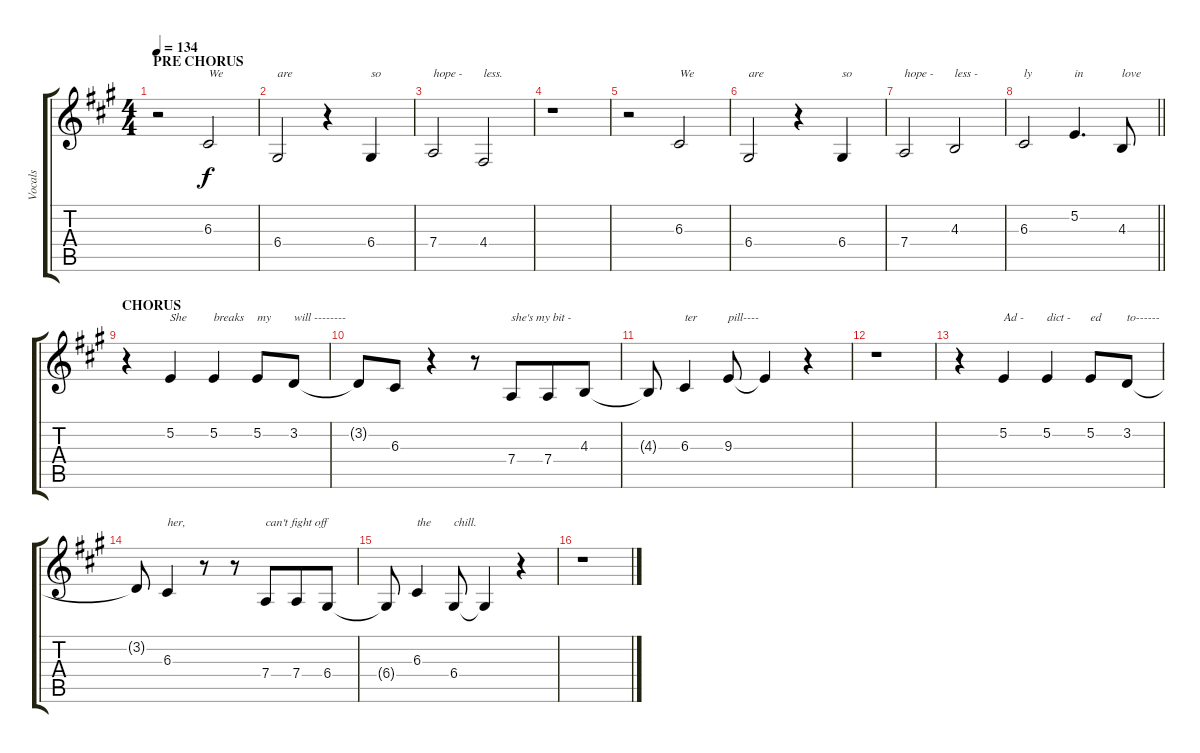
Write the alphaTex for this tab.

\track ("Vocals" "Vocals") {instrument tenorsax}
\staff {score tabs}
\tuning (E4 B3 G3 D3 A2 E2) {hide}
\ts (4 4)
\section ("" "PRE CHORUS")
\tempo 134
\clef g2
\ks a
r.2{dy f} 6.3.2{txt "We"} |
6.4.2{txt "are"} r.4 6.4.4{txt "so"} |
7.4.2{txt "hope - "} 4.4.2{txt "less."} |
r.1 |
r.2 6.3.2{txt "We"} |
6.4.2{txt "are"} r.4 6.4.4{txt "so"} |
7.4.2{txt "hope - "} 4.3.2{txt "less - "} |
\barLineRight lightlight
6.3.2{txt "ly"} 5.2.4{d txt "in"} 4.3.8{txt "love"} |
\section ("" "CHORUS")
r.4 5.2.4{txt "She"} 5.2.4{txt "breaks"} 5.2.8{txt "my"} 3.2.8{txt "will --------"} |
3.2{t}.8 6.3.8 r.4 r.8 7.4.8{txt "she's my bit -" beam merge} 7.4.8 4.3.8 |
4.3{t}.8 6.3.4{txt "ter"} 9.3.8{txt "pill----"} 9.3{t}.4 r.4 |
r.1 |
r.4 5.2.4{txt "Ad - "} 5.2.4{txt "dict -"} 5.2.8{txt "ed "} 3.2.8{txt "to------"} |
3.2{t}.8 6.3.4{txt "her,"} r.8 r.8 7.4.8{txt "can't fight off" beam merge} 7.4.8 6.4.8 |
6.4{t}.8 6.3.4{txt "the"} 6.4.8{txt "chill."} 6.4{t}.4 r.4 |
r.1
